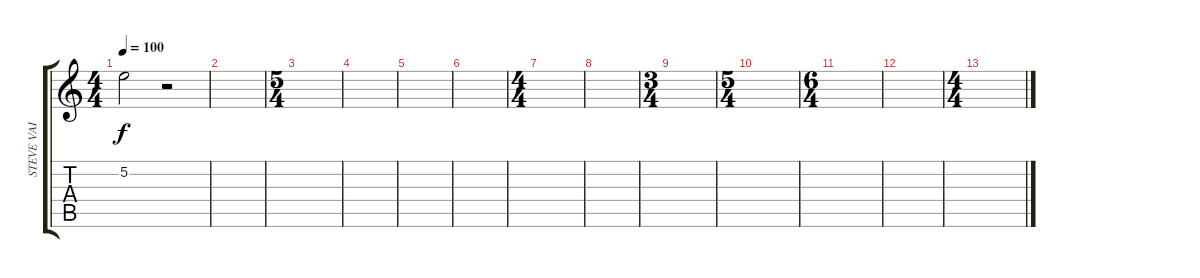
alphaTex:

\track ("STEVE VAI (DELAY)" "STEVE VAI ") {instrument overdrivenguitar}
\staff {score tabs}
\tuning (E4 B3 G3 D3 A2 E2) {hide}
\ts (4 4)
\tempo 100
\clef g2
\ks c
5.2{t}.2{dy f} r.2 |
|
\ts (5 4)
|
|
|
|
\ts (4 4)
|
|
\ts (3 4)
|
\ts (5 4)
|
\ts (6 4)
|
|
\ts (4 4)
